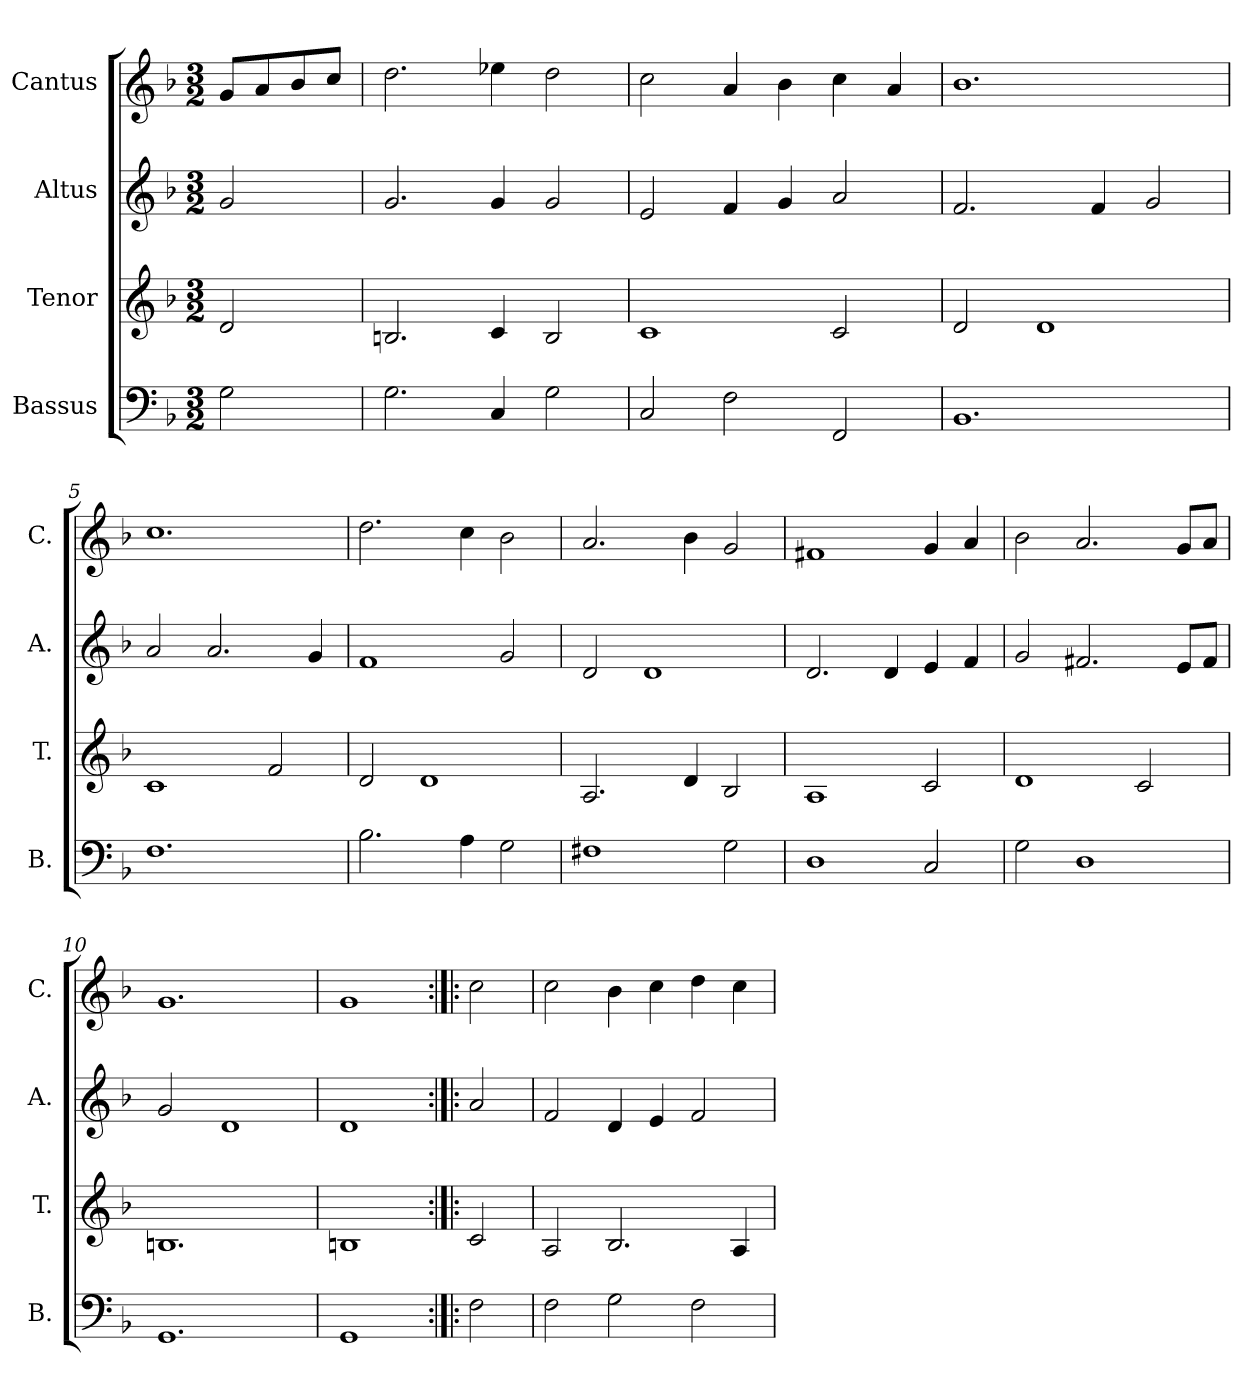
**kern	**kern	**kern	**kern
*part4	*part3	*part2	*part1
*staff4	*staff3	*staff2	*staff1
*I"Bassus	*I"Tenor	*I"Altus	*I"Cantus
*I'B.	*I'T.	*I'A.	*I'C.
*clefF4	*clefG2	*clefG2	*clefG2
*k[b-]	*k[b-]	*k[b-]	*k[b-]
*F:	*F:	*F:	*F:
*M3/2	*M3/2	*M3/2	*M3/2
=1	=1	=1	=1
2G\	2d/	2g/	8g/L
.	.	.	8a/
.	.	.	8b-/
.	.	.	8cc/J
=2	=2	=2	=2
2.G\	2.Bn/	2.g/	2.dd\
4C/	4c/	4g/	4ee-X\
2G\	2B/	2g/	2dd\
=3	=3	=3	=3
2C/	1c	2e/	2cc\
2F\	.	4f/	4a/
.	.	4g/	4b-\
2FF/	2c/	2a/	4cc\
.	.	.	4a/
=4	=4	=4	=4
1.BB-	2d/	2.f/	1.b-
.	1d	.	.
.	.	4f/	.
.	.	2g/	.
=5	=5	=5	=5
1.F	1c	2a/	1.cc
.	.	2.a/	.
.	2f/	.	.
.	.	4g/	.
=6	=6	=6	=6
2.B-\	2d/	1f	2.dd\
.	1d	.	.
4A\	.	.	4cc\
2G\	.	2g/	2b-\
=7	=7	=7	=7
1F#X	2.A/	2d/	2.a/
.	.	1d	.
.	4d/	.	4b-\
2G\	2B-/	.	2g/
=8	=8	=8	=8
1D	1A	2.d/	1f#X
.	.	4d/	.
2C/	2c/	4e/	4g/
.	.	4f/	4a/
=9	=9	=9	=9
2G\	1d	2g/	2b-\
1D	.	2.f#X/	2.a/
.	2c/	.	.
.	.	8e/L	8g/L
.	.	8f#/J	8a/J
!!LO:LB:g=z
=10	=10	=10	=10
1.GG	1.Bn	2g/	1.g
.	.	1d	.
=11	=11	=11	=11
1GG	1Bn	1d	1g
=12:|!|:	=12:|!|:	=12:|!|:	=12:|!|:
2F\	2c/	2a/	2cc\
=13	=13	=13	=13
2F\	2A/	2f/	2cc\
2G\	2.B-/	4d/	4b-\
.	.	4e/	4cc\
2F\	.	2f/	4dd\
.	4A/	.	4cc\
=	=	=	=
*-	*-	*-	*-
